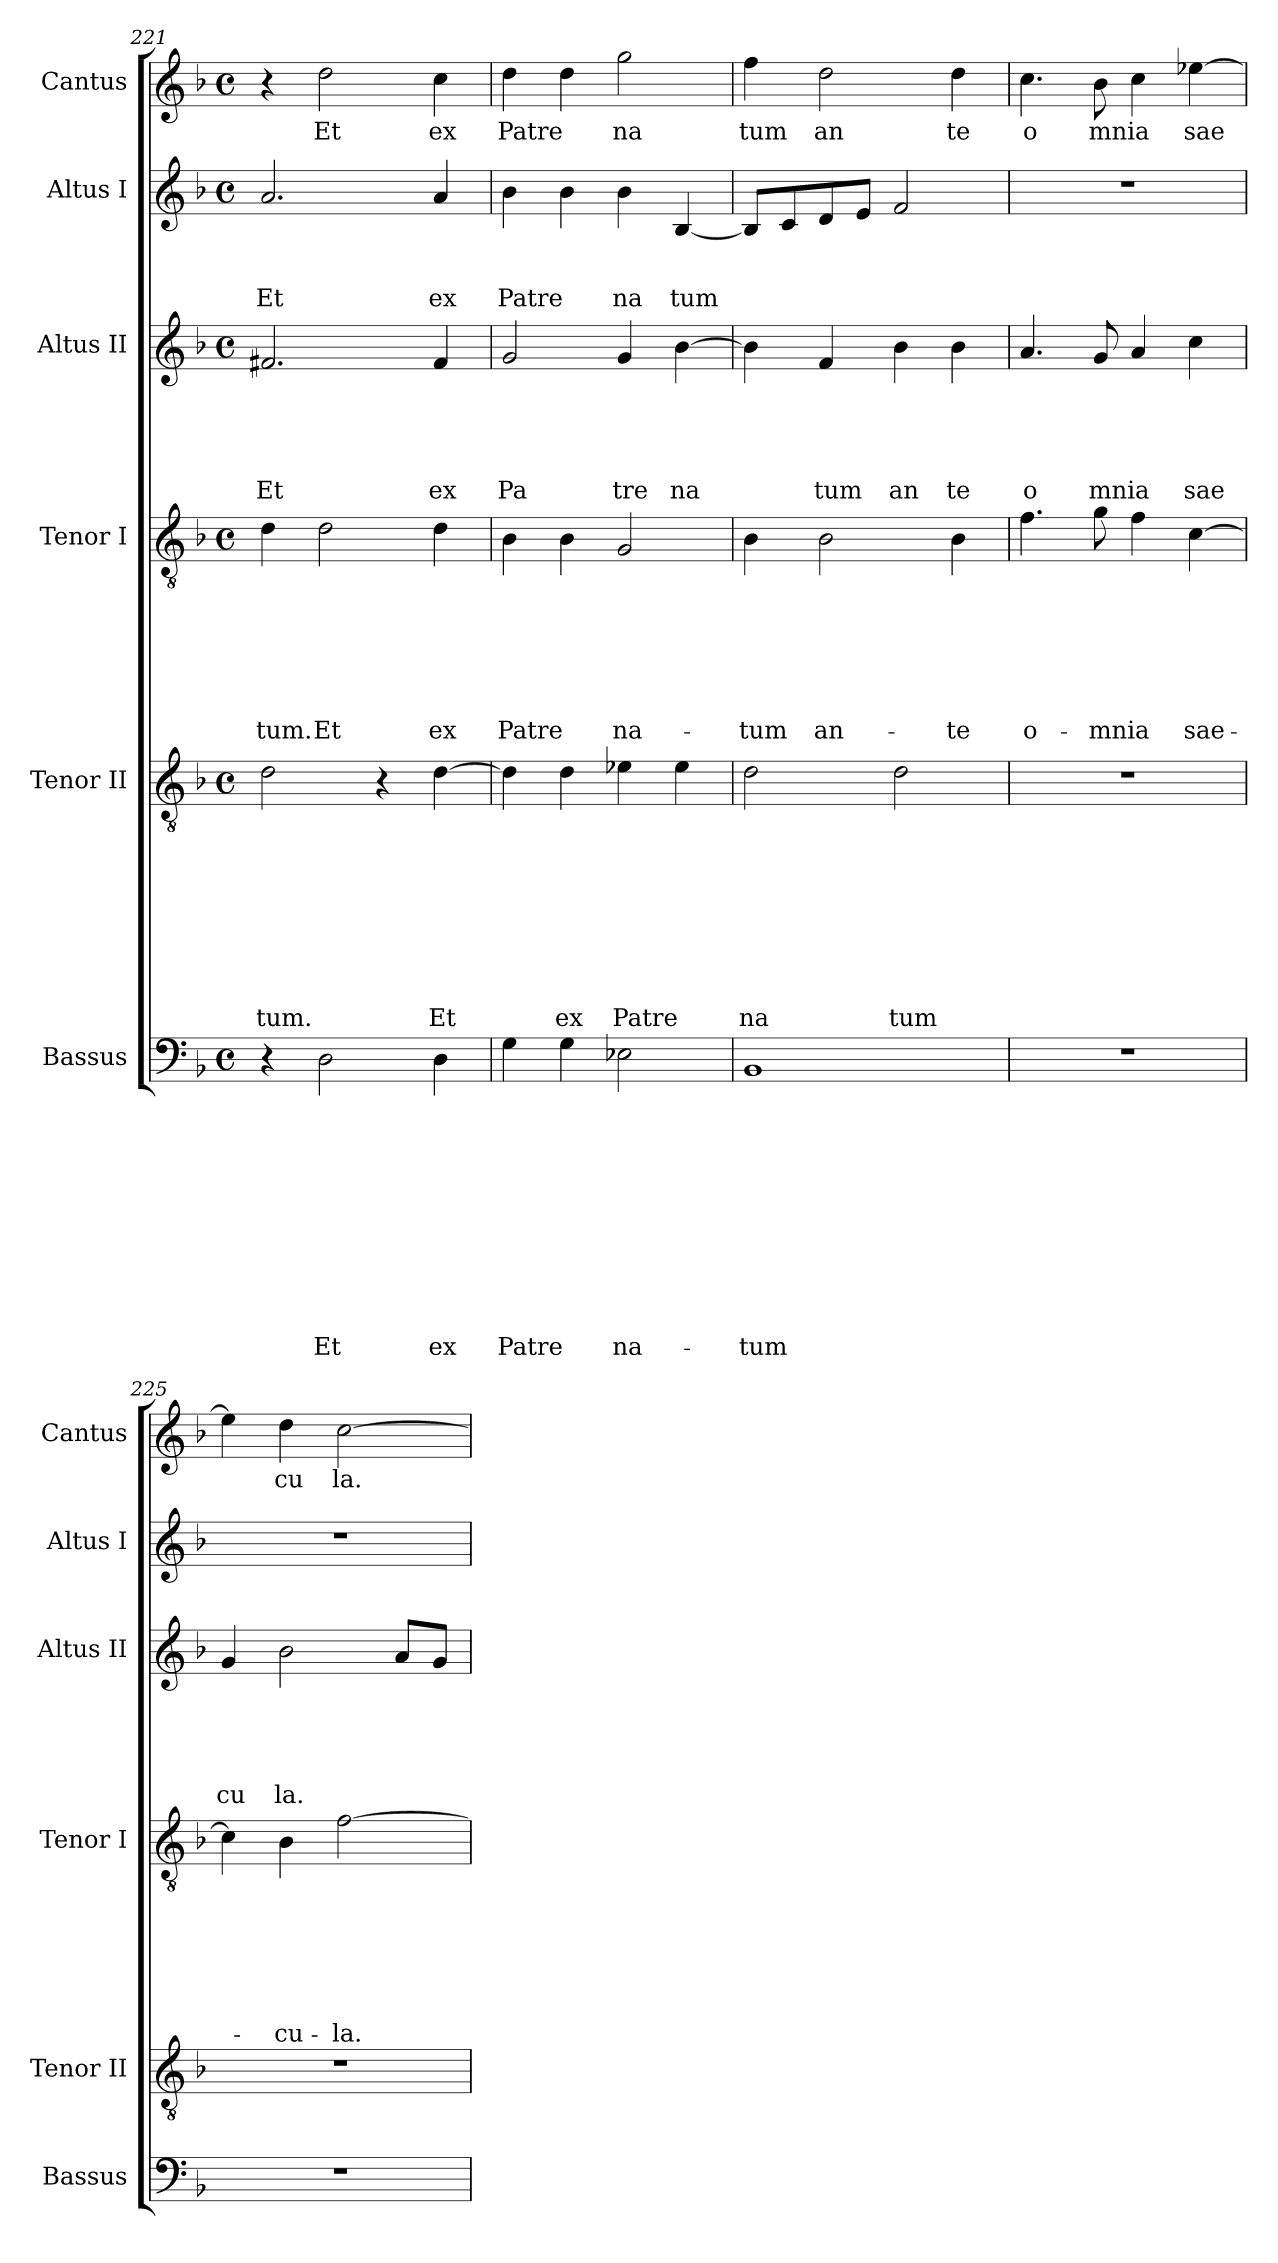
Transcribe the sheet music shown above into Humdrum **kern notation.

**kern	**text	**text	**text	**text	**text	**text	**text	**text	**text	**text	**text	**kern	**text	**text	**text	**text	**text	**text	**text	**text	**text	**kern	**text	**text	**text	**text	**text	**text	**text	**kern	**text	**text	**text	**text	**text	**kern	**text	**text	**text	**kern	**text
*part6	*part6	*part6	*part6	*part6	*part6	*part6	*part6	*part6	*part6	*part6	*part6	*part5	*part5	*part5	*part5	*part5	*part5	*part5	*part5	*part5	*part5	*part4	*part4	*part4	*part4	*part4	*part4	*part4	*part4	*part3	*part3	*part3	*part3	*part3	*part3	*part2	*part2	*part2	*part2	*part1	*part1
*staff6	*staff6	*staff6	*staff6	*staff6	*staff6	*staff6	*staff6	*staff6	*staff6	*staff6	*staff6	*staff5	*staff5	*staff5	*staff5	*staff5	*staff5	*staff5	*staff5	*staff5	*staff5	*staff4	*staff4	*staff4	*staff4	*staff4	*staff4	*staff4	*staff4	*staff3	*staff3	*staff3	*staff3	*staff3	*staff3	*staff2	*staff2	*staff2	*staff2	*staff1	*staff1
*I"Bassus	*	*	*	*	*	*	*	*	*	*	*	*I"Tenor II	*	*	*	*	*	*	*	*	*	*I"Tenor I	*	*	*	*	*	*	*	*I"Altus II	*	*	*	*	*	*I"Altus I	*	*	*	*I"Cantus	*
*I'Bassus	*	*	*	*	*	*	*	*	*	*	*	*I'Tenor II	*	*	*	*	*	*	*	*	*	*I'Tenor I	*	*	*	*	*	*	*	*I'Altus II	*	*	*	*	*	*I'Altus I	*	*	*	*I'Cantus	*
*clefF4	*	*	*	*	*	*	*	*	*	*	*	*clefGv2	*	*	*	*	*	*	*	*	*	*clefGv2	*	*	*	*	*	*	*	*clefG2	*	*	*	*	*	*clefG2	*	*	*	*clefG2	*
*k[b-]	*	*	*	*	*	*	*	*	*	*	*	*k[b-]	*	*	*	*	*	*	*	*	*	*k[b-]	*	*	*	*	*	*	*	*k[b-]	*	*	*	*	*	*k[b-]	*	*	*	*k[b-]	*
*F:	*	*	*	*	*	*	*	*	*	*	*	*F:	*	*	*	*	*	*	*	*	*	*F:	*	*	*	*	*	*	*	*F:	*	*	*	*	*	*F:	*	*	*	*F:	*
*M4/4	*	*	*	*	*	*	*	*	*	*	*	*M4/4	*	*	*	*	*	*	*	*	*	*M4/4	*	*	*	*	*	*	*	*M4/4	*	*	*	*	*	*M4/4	*	*	*	*M4/4	*
*met(c)	*	*	*	*	*	*	*	*	*	*	*	*met(c)	*	*	*	*	*	*	*	*	*	*met(c)	*	*	*	*	*	*	*	*met(c)	*	*	*	*	*	*met(c)	*	*	*	*met(c)	*
=221	=221	=221	=221	=221	=221	=221	=221	=221	=221	=221	=221	=221	=221	=221	=221	=221	=221	=221	=221	=221	=221	=221	=221	=221	=221	=221	=221	=221	=221	=221	=221	=221	=221	=221	=221	=221	=221	=221	=221	=221	=221
!	!	!	!	!	!	!	!	!	!	!	!	!	!	!	!	!	!	!	!	!	!LO:LY:b	!	!	!	!	!	!	!	!LO:LY:b	!	!	!	!	!	!LO:LY:b	!	!	!	!LO:LY:b	!	!
4r	.	.	.	.	.	.	.	.	.	.	.	2d\	.	.	.	.	.	.	.	.	tum.	4d\	.	.	.	.	.	.	tum.	2.f#X/	.	.	.	.	Et	2.a/	.	.	Et	4r	.
!	!	!	!	!	!	!	!	!	!	!	!LO:LY:b	!	!	!	!	!	!	!	!	!	!	!	!	!	!	!	!	!	!LO:LY:b	!	!	!	!	!	!	!	!	!	!	!	!LO:LY:b
2D\	.	.	.	.	.	.	.	.	.	.	Et	.	.	.	.	.	.	.	.	.	.	2d\	.	.	.	.	.	.	Et	.	.	.	.	.	.	.	.	.	.	2dd\	Et
.	.	.	.	.	.	.	.	.	.	.	.	4r	.	.	.	.	.	.	.	.	.	.	.	.	.	.	.	.	.	.	.	.	.	.	.	.	.	.	.	.	.
!	!	!	!	!	!	!	!	!	!	!	!LO:LY:b	!	!	!	!	!	!	!	!	!	!LO:LY:b	!	!	!	!	!	!	!	!LO:LY:b	!	!	!	!	!	!LO:LY:b	!	!	!	!LO:LY:b	!	!LO:LY:b
4D\	.	.	.	.	.	.	.	.	.	.	ex	[>4d\	.	.	.	.	.	.	.	.	Et	4d\	.	.	.	.	.	.	ex	4f#/	.	.	.	.	ex	4a/	.	.	ex	4cc\	ex
!!LO:PB:g=z
=222	=222	=222	=222	=222	=222	=222	=222	=222	=222	=222	=222	=222	=222	=222	=222	=222	=222	=222	=222	=222	=222	=222	=222	=222	=222	=222	=222	=222	=222	=222	=222	=222	=222	=222	=222	=222	=222	=222	=222	=222	=222
!	!	!	!	!	!	!	!	!	!	!	!LO:LY:b	!	!	!	!	!	!	!	!	!	!	!	!	!	!	!	!	!	!LO:LY:b	!	!	!	!	!	!LO:LY:b	!	!	!	!LO:LY:b	!	!LO:LY:b
4G\	.	.	.	.	.	.	.	.	.	.	Patre	4d\]	.	.	.	.	.	.	.	.	.	4B-\	.	.	.	.	.	.	Patre	2g/	.	.	.	.	Pa	4b-\	.	.	Patre	4dd\	Patre
!	!	!	!	!	!	!	!	!	!	!	!	!	!	!	!	!	!	!	!	!	!LO:LY:b	!	!	!	!	!	!	!	!	!	!	!	!	!	!	!	!	!	!	!	!
4G\	.	.	.	.	.	.	.	.	.	.	.	4d\	.	.	.	.	.	.	.	.	ex	4B-\	.	.	.	.	.	.	.	.	.	.	.	.	.	4b-\	.	.	.	4dd\	.
!	!	!	!	!	!	!	!	!	!	!	!LO:LY:b	!	!	!	!	!	!	!	!	!	!LO:LY:b	!	!	!	!	!	!	!	!LO:LY:b	!	!	!	!	!	!LO:LY:b	!	!	!	!LO:LY:b	!	!LO:LY:b
2E-X\	.	.	.	.	.	.	.	.	.	.	na-	4e-X\	.	.	.	.	.	.	.	.	Patre	2G/	.	.	.	.	.	.	na-	4g/	.	.	.	.	tre	4b-\	.	.	na	2gg\	na
!	!	!	!	!	!	!	!	!	!	!	!	!	!	!	!	!	!	!	!	!	!	!	!	!	!	!	!	!	!	!	!	!	!	!	!LO:LY:b	!	!	!	!LO:LY:b	!	!
.	.	.	.	.	.	.	.	.	.	.	.	4e-\	.	.	.	.	.	.	.	.	.	.	.	.	.	.	.	.	.	[>4b-\	.	.	.	.	na	[<4B-/	.	.	tum	.	.
=223	=223	=223	=223	=223	=223	=223	=223	=223	=223	=223	=223	=223	=223	=223	=223	=223	=223	=223	=223	=223	=223	=223	=223	=223	=223	=223	=223	=223	=223	=223	=223	=223	=223	=223	=223	=223	=223	=223	=223	=223	=223
!	!	!	!	!	!	!	!	!	!	!	!LO:LY:b	!	!	!	!	!	!	!	!	!	!LO:LY:b	!	!	!	!	!	!	!	!LO:LY:b	!	!	!	!	!	!	!	!	!	!	!	!LO:LY:b
1BB-	.	.	.	.	.	.	.	.	.	.	-tum	2d\	.	.	.	.	.	.	.	.	na	4B-\	.	.	.	.	.	.	-tum	4b-\]	.	.	.	.	.	8B-/L]	.	.	.	4ff\	tum
.	.	.	.	.	.	.	.	.	.	.	.	.	.	.	.	.	.	.	.	.	.	.	.	.	.	.	.	.	.	.	.	.	.	.	.	8c/	.	.	.	.	.
!	!	!	!	!	!	!	!	!	!	!	!	!	!	!	!	!	!	!	!	!	!	!	!	!	!	!	!	!	!LO:LY:b	!	!	!	!	!	!LO:LY:b	!	!	!	!	!	!LO:LY:b
.	.	.	.	.	.	.	.	.	.	.	.	.	.	.	.	.	.	.	.	.	.	2B-\	.	.	.	.	.	.	an-	4f/	.	.	.	.	tum	8d/	.	.	.	2dd\	an
.	.	.	.	.	.	.	.	.	.	.	.	.	.	.	.	.	.	.	.	.	.	.	.	.	.	.	.	.	.	.	.	.	.	.	.	8e/J	.	.	.	.	.
!	!	!	!	!	!	!	!	!	!	!	!	!	!	!	!	!	!	!	!	!	!LO:LY:b	!	!	!	!	!	!	!	!	!	!	!	!	!	!LO:LY:b	!	!	!	!	!	!
.	.	.	.	.	.	.	.	.	.	.	.	2d\	.	.	.	.	.	.	.	.	tum	.	.	.	.	.	.	.	.	4b-\	.	.	.	.	an	2f/	.	.	.	.	.
!	!	!	!	!	!	!	!	!	!	!	!	!	!	!	!	!	!	!	!	!	!	!	!	!	!	!	!	!	!LO:LY:b	!	!	!	!	!	!LO:LY:b	!	!	!	!	!	!LO:LY:b
.	.	.	.	.	.	.	.	.	.	.	.	.	.	.	.	.	.	.	.	.	.	4B-\	.	.	.	.	.	.	-te	4b-\	.	.	.	.	te	.	.	.	.	4dd\	te
=224	=224	=224	=224	=224	=224	=224	=224	=224	=224	=224	=224	=224	=224	=224	=224	=224	=224	=224	=224	=224	=224	=224	=224	=224	=224	=224	=224	=224	=224	=224	=224	=224	=224	=224	=224	=224	=224	=224	=224	=224	=224
!	!	!	!	!	!	!	!	!	!	!	!	!	!	!	!	!	!	!	!	!	!	!	!	!	!	!	!	!	!LO:LY:b	!	!	!	!	!	!LO:LY:b	!	!	!	!	!	!LO:LY:b
1r	.	.	.	.	.	.	.	.	.	.	.	1r	.	.	.	.	.	.	.	.	.	4.f\	.	.	.	.	.	.	o-	4.a/	.	.	.	.	o	1r	.	.	.	4.cc\	o
!	!	!	!	!	!	!	!	!	!	!	!	!	!	!	!	!	!	!	!	!	!	!	!	!	!	!	!	!	!LO:LY:b	!	!	!	!	!	!LO:LY:b	!	!	!	!	!	!LO:LY:b
.	.	.	.	.	.	.	.	.	.	.	.	.	.	.	.	.	.	.	.	.	.	8g\	.	.	.	.	.	.	-mnia	8g/	.	.	.	.	mnia	.	.	.	.	8b-\	mnia
.	.	.	.	.	.	.	.	.	.	.	.	.	.	.	.	.	.	.	.	.	.	4f\	.	.	.	.	.	.	.	4a/	.	.	.	.	.	.	.	.	.	4cc\	.
!	!	!	!	!	!	!	!	!	!	!	!	!	!	!	!	!	!	!	!	!	!	!	!	!	!	!	!	!	!LO:LY:b	!	!	!	!	!	!LO:LY:b	!	!	!	!	!	!LO:LY:b
.	.	.	.	.	.	.	.	.	.	.	.	.	.	.	.	.	.	.	.	.	.	[>4c\	.	.	.	.	.	.	sae-	4cc\	.	.	.	.	sae	.	.	.	.	[>4ee-X\	sae
=225	=225	=225	=225	=225	=225	=225	=225	=225	=225	=225	=225	=225	=225	=225	=225	=225	=225	=225	=225	=225	=225	=225	=225	=225	=225	=225	=225	=225	=225	=225	=225	=225	=225	=225	=225	=225	=225	=225	=225	=225	=225
!	!	!	!	!	!	!	!	!	!	!	!	!	!	!	!	!	!	!	!	!	!	!	!	!	!	!	!	!	!	!	!	!	!	!	!LO:LY:b	!	!	!	!	!	!
1r	.	.	.	.	.	.	.	.	.	.	.	1r	.	.	.	.	.	.	.	.	.	4c\]	.	.	.	.	.	.	.	4g/	.	.	.	.	cu	1r	.	.	.	4ee-\]	.
!	!	!	!	!	!	!	!	!	!	!	!	!	!	!	!	!	!	!	!	!	!	!	!	!	!	!	!	!	!LO:LY:b	!	!	!	!	!	!LO:LY:b	!	!	!	!	!	!LO:LY:b
.	.	.	.	.	.	.	.	.	.	.	.	.	.	.	.	.	.	.	.	.	.	4B-\	.	.	.	.	.	.	-cu-	2b-\	.	.	.	.	la.	.	.	.	.	4dd\	cu
!	!	!	!	!	!	!	!	!	!	!	!	!	!	!	!	!	!	!	!	!	!	!	!	!	!	!	!	!	!LO:LY:b	!	!	!	!	!	!	!	!	!	!	!	!LO:LY:b
.	.	.	.	.	.	.	.	.	.	.	.	.	.	.	.	.	.	.	.	.	.	[>2f\	.	.	.	.	.	.	-la.	.	.	.	.	.	.	.	.	.	.	[>2cc\	la.
.	.	.	.	.	.	.	.	.	.	.	.	.	.	.	.	.	.	.	.	.	.	.	.	.	.	.	.	.	.	8a/L	.	.	.	.	.	.	.	.	.	.	.
.	.	.	.	.	.	.	.	.	.	.	.	.	.	.	.	.	.	.	.	.	.	.	.	.	.	.	.	.	.	8g/J	.	.	.	.	.	.	.	.	.	.	.
=	=	=	=	=	=	=	=	=	=	=	=	=	=	=	=	=	=	=	=	=	=	=	=	=	=	=	=	=	=	=	=	=	=	=	=	=	=	=	=	=	=
*-	*-	*-	*-	*-	*-	*-	*-	*-	*-	*-	*-	*-	*-	*-	*-	*-	*-	*-	*-	*-	*-	*-	*-	*-	*-	*-	*-	*-	*-	*-	*-	*-	*-	*-	*-	*-	*-	*-	*-	*-	*-
